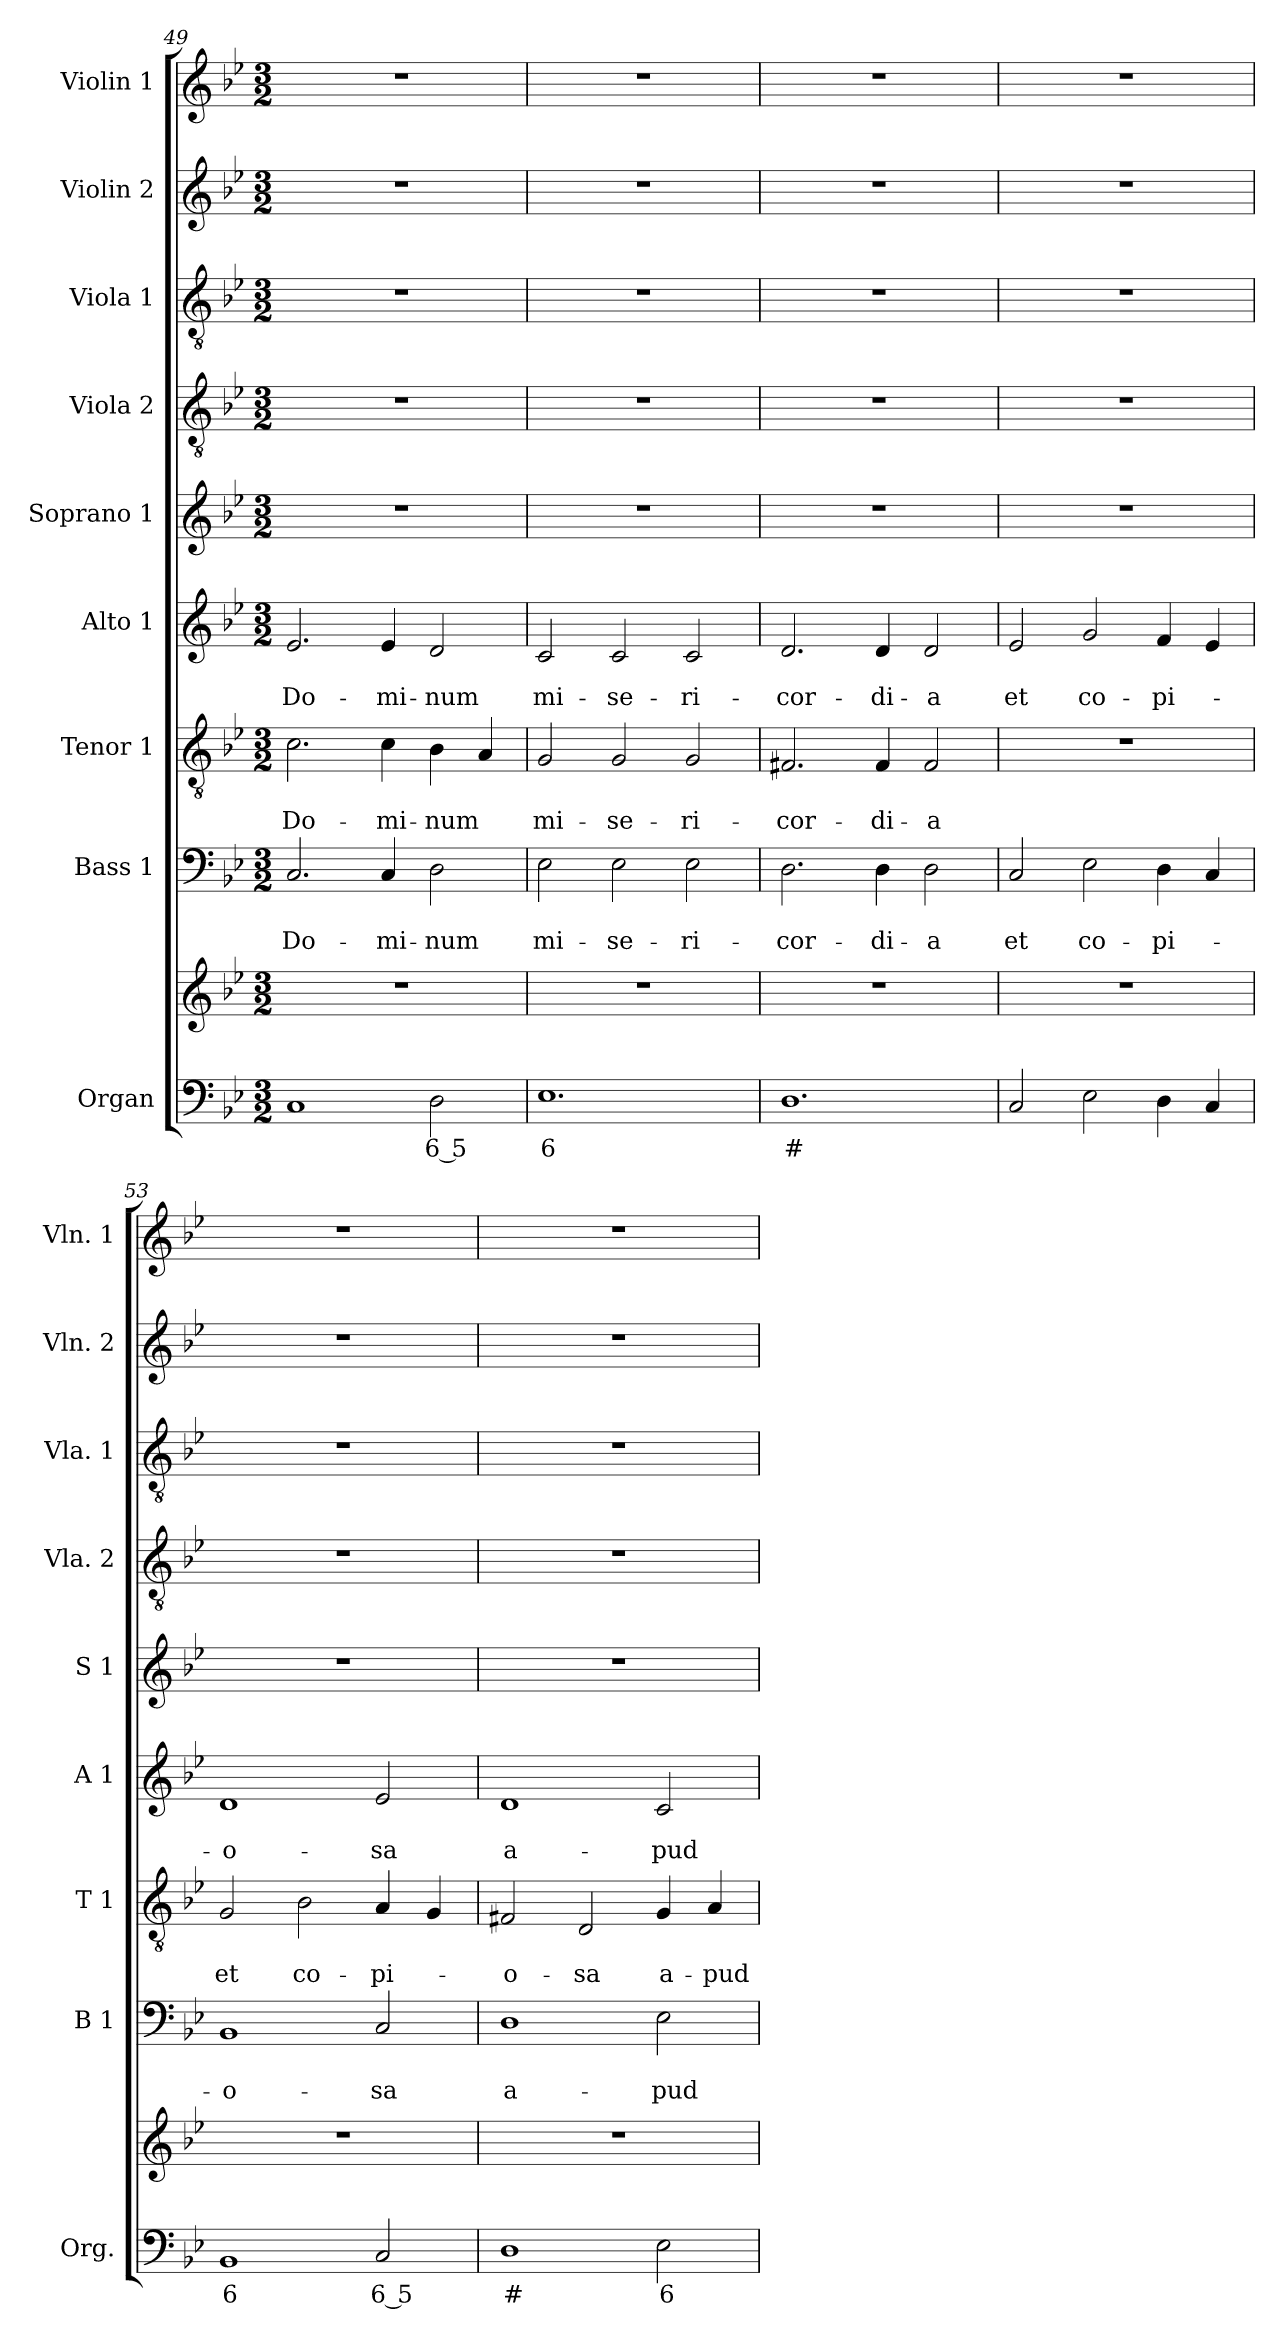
**kern	**text	**kern	**kern	**text	**text	**kern	**text	**text	**kern	**text	**text	**kern	**kern	**kern	**kern	**kern
*part9	*part9	*part9	*part8	*part8	*part8	*part7	*part7	*part7	*part6	*part6	*part6	*part5	*part4	*part3	*part2	*part1
*staff10	*staff10	*staff9	*staff8	*staff8	*staff8	*staff7	*staff7	*staff7	*staff6	*staff6	*staff6	*staff5	*staff4	*staff3	*staff2	*staff1
*I"Organ	*	*	*I"Bass 1	*	*	*I"Tenor 1	*	*	*I"Alto 1	*	*	*I"Soprano 1	*I"Viola 2	*I"Viola 1	*I"Violin 2	*I"Violin 1
*I'Org.	*	*	*I'B 1	*	*	*I'T 1	*	*	*I'A 1	*	*	*I'S 1	*I'Vla. 2	*I'Vla. 1	*I'Vln. 2	*I'Vln. 1
*clefF4	*	*clefG2	*clefF4	*	*	*clefGv2	*	*	*clefG2	*	*	*clefG2	*clefGv2	*clefGv2	*clefG2	*clefG2
*k[b-e-]	*	*k[b-e-]	*k[b-e-]	*	*	*k[b-e-]	*	*	*k[b-e-]	*	*	*k[b-e-]	*k[b-e-]	*k[b-e-]	*k[b-e-]	*k[b-e-]
*B-:	*	*B-:	*B-:	*	*	*B-:	*	*	*B-:	*	*	*B-:	*B-:	*B-:	*B-:	*B-:
*M3/2	*	*M3/2	*M3/2	*	*	*M3/2	*	*	*M3/2	*	*	*M3/2	*M3/2	*M3/2	*M3/2	*M3/2
=49	=49	=49	=49	=49	=49	=49	=49	=49	=49	=49	=49	=49	=49	=49	=49	=49
!	!	!	!	!	!LO:LY:b	!	!	!LO:LY:b	!	!	!LO:LY:b	!	!	!	!	!
1C	.	1.r	2.C/	.	Do-	2.c\	.	Do-	2.e-/	.	Do-	1.r	1.r	1.r	1.r	1.r
!	!	!	!	!	!LO:LY:b	!	!	!LO:LY:b	!	!	!LO:LY:b	!	!	!	!	!
.	.	.	4C/	.	-mi-	4c\	.	-mi-	4e-/	.	-mi-	.	.	.	.	.
!	!LO:LY:b	!	!	!	!LO:LY:b	!	!	!LO:LY:b	!	!	!LO:LY:b	!	!	!	!	!
2D\	6 5	.	2D\	.	-num	4B-\	.	-num	2d/	.	-num	.	.	.	.	.
.	.	.	.	.	.	4A/	.	.	.	.	.	.	.	.	.	.
=50	=50	=50	=50	=50	=50	=50	=50	=50	=50	=50	=50	=50	=50	=50	=50	=50
!	!LO:LY:b	!	!	!	!LO:LY:b	!	!	!LO:LY:b	!	!	!LO:LY:b	!	!	!	!	!
1.E-	6	1.r	2E-\	.	mi-	2G/	.	mi-	2c/	.	mi-	1.r	1.r	1.r	1.r	1.r
!	!	!	!	!	!LO:LY:b	!	!	!LO:LY:b	!	!	!LO:LY:b	!	!	!	!	!
.	.	.	2E-\	.	-se-	2G/	.	-se-	2c/	.	-se-	.	.	.	.	.
!	!	!	!	!	!LO:LY:b	!	!	!LO:LY:b	!	!	!LO:LY:b	!	!	!	!	!
.	.	.	2E-\	.	-ri-	2G/	.	-ri-	2c/	.	-ri-	.	.	.	.	.
=51	=51	=51	=51	=51	=51	=51	=51	=51	=51	=51	=51	=51	=51	=51	=51	=51
!	!LO:LY:b	!	!	!	!LO:LY:b	!	!	!LO:LY:b	!	!	!LO:LY:b	!	!	!	!	!
1.D	#	1.r	2.D\	.	-cor-	2.F#X/	.	-cor-	2.d/	.	-cor-	1.r	1.r	1.r	1.r	1.r
!	!	!	!	!	!LO:LY:b	!	!	!LO:LY:b	!	!	!LO:LY:b	!	!	!	!	!
.	.	.	4D\	.	-di-	4F#/	.	-di-	4d/	.	-di-	.	.	.	.	.
!	!	!	!	!	!LO:LY:b	!	!	!LO:LY:b	!	!	!LO:LY:b	!	!	!	!	!
.	.	.	2D\	.	-a	2F#/	.	-a	2d/	.	-a	.	.	.	.	.
=52	=52	=52	=52	=52	=52	=52	=52	=52	=52	=52	=52	=52	=52	=52	=52	=52
!	!	!	!	!	!LO:LY:b	!	!	!	!	!	!LO:LY:b	!	!	!	!	!
2C/	.	1.r	2C/	.	et	1.r	.	.	2e-/	.	et	1.r	1.r	1.r	1.r	1.r
!	!	!	!	!	!LO:LY:b	!	!	!	!	!	!LO:LY:b	!	!	!	!	!
2E-\	.	.	2E-\	.	co-	.	.	.	2g/	.	co-	.	.	.	.	.
!	!	!	!	!	!LO:LY:b	!	!	!	!	!	!LO:LY:b	!	!	!	!	!
4D\	.	.	4D\	.	-pi-	.	.	.	4f/	.	-pi-	.	.	.	.	.
4C/	.	.	4C/	.	.	.	.	.	4e-/	.	.	.	.	.	.	.
=53	=53	=53	=53	=53	=53	=53	=53	=53	=53	=53	=53	=53	=53	=53	=53	=53
!	!LO:LY:b	!	!	!	!LO:LY:b	!	!	!LO:LY:b	!	!	!LO:LY:b	!	!	!	!	!
1BB-	6	1.r	1BB-	.	-o-	2G/	.	et	1d	.	-o-	1.r	1.r	1.r	1.r	1.r
!	!	!	!	!	!	!	!	!LO:LY:b	!	!	!	!	!	!	!	!
.	.	.	.	.	.	2B-\	.	co-	.	.	.	.	.	.	.	.
!	!LO:LY:b	!	!	!	!LO:LY:b	!	!	!LO:LY:b	!	!	!LO:LY:b	!	!	!	!	!
2C/	6 5	.	2C/	.	-sa	4A/	.	-pi-	2e-/	.	-sa	.	.	.	.	.
.	.	.	.	.	.	4G/	.	.	.	.	.	.	.	.	.	.
!!LO:PB:g=z
=54	=54	=54	=54	=54	=54	=54	=54	=54	=54	=54	=54	=54	=54	=54	=54	=54
!	!LO:LY:b	!	!	!	!LO:LY:b	!	!	!LO:LY:b	!	!	!LO:LY:b	!	!	!	!	!
1D	#	1.r	1D	.	a-	2F#X/	.	-o-	1d	.	a-	1.r	1.r	1.r	1.r	1.r
!	!	!	!	!	!	!	!	!LO:LY:b	!	!	!	!	!	!	!	!
.	.	.	.	.	.	2D/	.	-sa	.	.	.	.	.	.	.	.
!	!LO:LY:b	!	!	!	!LO:LY:b	!	!	!LO:LY:b	!	!	!LO:LY:b	!	!	!	!	!
2E-\	6	.	2E-\	.	-pud	4G/	.	a-	2c/	.	-pud	.	.	.	.	.
!	!	!	!	!	!	!	!	!LO:LY:b	!	!	!	!	!	!	!	!
.	.	.	.	.	.	4A/	.	-pud	.	.	.	.	.	.	.	.
=	=	=	=	=	=	=	=	=	=	=	=	=	=	=	=	=
*-	*-	*-	*-	*-	*-	*-	*-	*-	*-	*-	*-	*-	*-	*-	*-	*-
